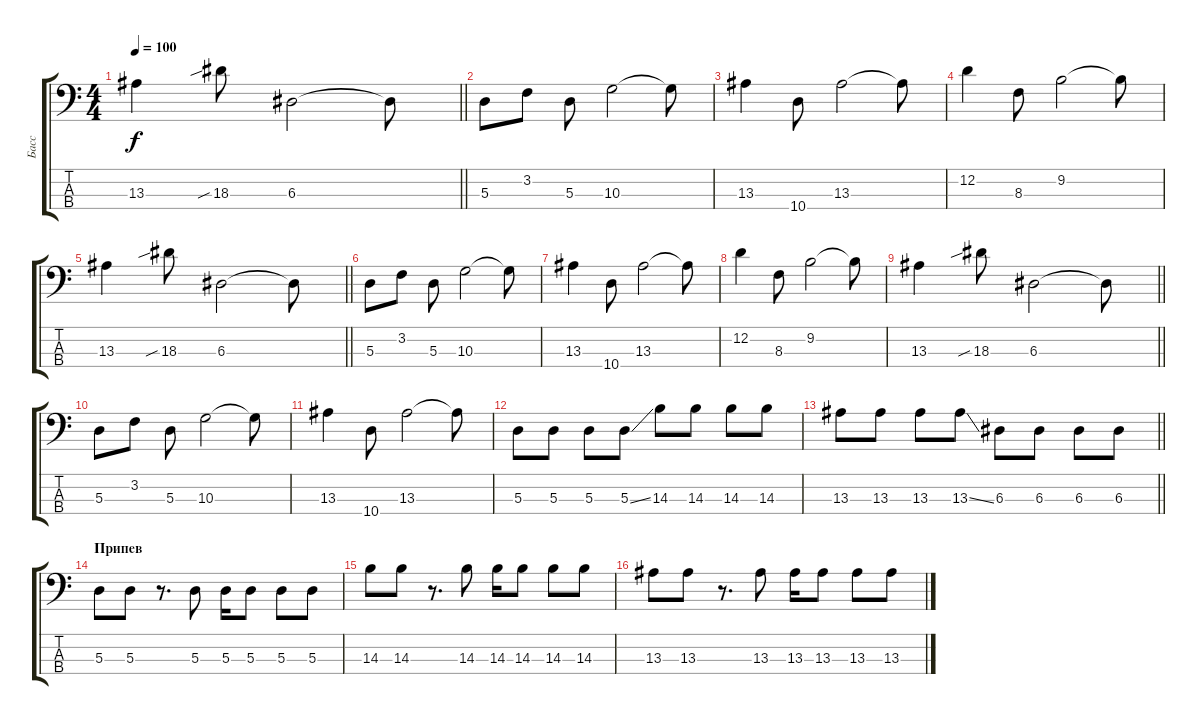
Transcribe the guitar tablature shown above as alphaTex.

\track ("Басс" "Басс") {instrument electricbassfinger}
\staff {score tabs}
\tuning (G2 D2 A1 E1) {hide}
\ts (4 4)
\tempo 100
\clef f4
\barLineRight lightlight
\ks c
13.3.4{dy f} 18.3{sib}.8 6.3.2 6.3{t}.8 |
5.3.8 3.2.8 5.3.8 10.3.2 10.3{t}.8 |
13.3.4 10.4.8 13.3.2 13.3{t}.8 |
12.2.4 8.3.8 9.2.2 9.2{t}.8 |
\barLineRight lightlight
13.3.4 18.3{sib}.8 6.3.2 6.3{t}.8 |
5.3.8 3.2.8 5.3.8 10.3.2 10.3{t}.8 |
13.3.4 10.4.8 13.3.2 13.3{t}.8 |
12.2.4 8.3.8 9.2.2 9.2{t}.8 |
\barLineRight lightlight
13.3.4 18.3{sib}.8 6.3.2 6.3{t}.8 |
5.3.8 3.2.8 5.3.8 10.3.2 10.3{t}.8 |
13.3.4 10.4.8 13.3.2 13.3{t}.8 |
5.3.8 5.3.8 5.3.8 5.3{ss}.8 14.3.8 14.3.8 14.3.8 14.3.8 |
\barLineRight lightlight
13.3.8 13.3.8 13.3.8 13.3{ss}.8 6.3.8 6.3.8 6.3.8 6.3.8 |
\section ("" "Припев")
5.3.8 5.3.8 r.8{d} 5.3.8 5.3.16 5.3.8 5.3.8 5.3.8 |
14.3.8 14.3.8 r.8{d} 14.3.8 14.3.16 14.3.8 14.3.8 14.3.8 |
13.3.8 13.3.8 r.8{d} 13.3.8 13.3.16 13.3.8 13.3.8 13.3.8
